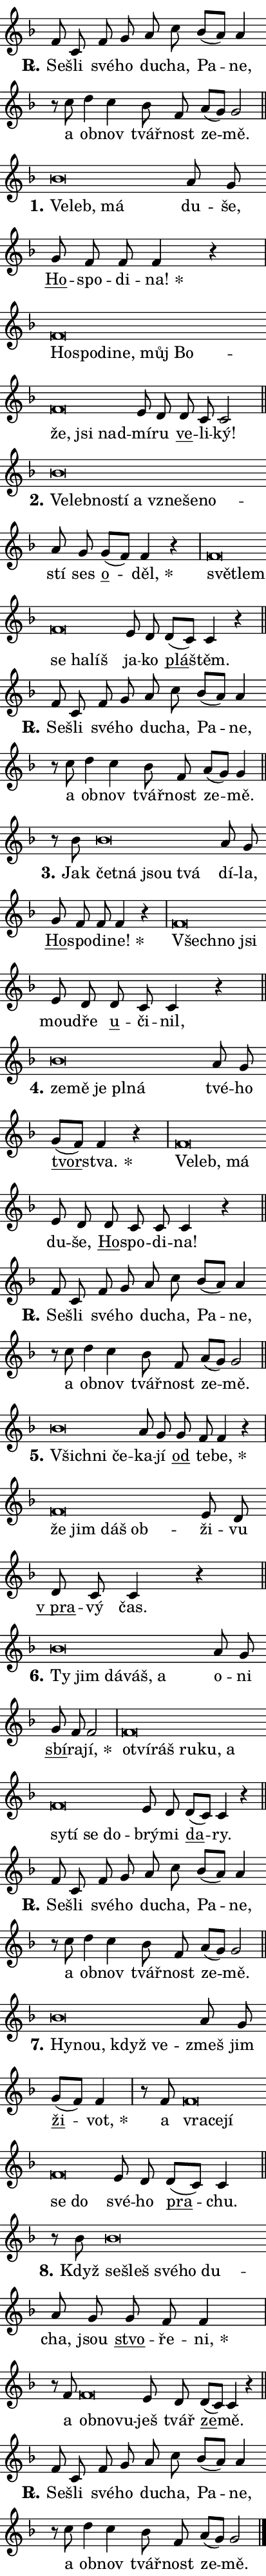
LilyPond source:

\version "2.22.1"
\header { tagline = "" }
\paper {
  indent = 0\cm
  top-margin = 0\cm
  right-margin = 0\cm
  bottom-margin = 0\cm
  left-margin = 0\cm
  paper-width = 7\cm
  page-breaking = #ly:one-page-breaking
  system-system-spacing.basic-distance = #11
  score-system-spacing.basic-distance = #11
  ragged-last = ##f
}


%% Author: Thomas Morley
%% https://lists.gnu.org/archive/html/lilypond-user/2020-05/msg00002.html
#(define (line-position grob)
"Returns position of @var[grob} in current system:
   @code{'start}, if at first time-step
   @code{'end}, if at last time-step
   @code{'middle} otherwise
"
  (let* ((col (ly:item-get-column grob))
         (ln (ly:grob-object col 'left-neighbor))
         (rn (ly:grob-object col 'right-neighbor))
         (col-to-check-left (if (ly:grob? ln) ln col))
         (col-to-check-right (if (ly:grob? rn) rn col))
         (break-dir-left
           (and
             (ly:grob-property col-to-check-left 'non-musical #f)
             (ly:item-break-dir col-to-check-left)))
         (break-dir-right
           (and
             (ly:grob-property col-to-check-right 'non-musical #f)
             (ly:item-break-dir col-to-check-right))))
        (cond ((eqv? 1 break-dir-left) 'start)
              ((eqv? -1 break-dir-right) 'end)
              (else 'middle))))

#(define (tranparent-at-line-position vctor)
  (lambda (grob)
  "Relying on @code{line-position} select the relevant enry from @var{vctor}.
Used to determine transparency,"
    (case (line-position grob)
      ((end) (not (vector-ref vctor 0)))
      ((middle) (not (vector-ref vctor 1)))
      ((start) (not (vector-ref vctor 2))))))

noteHeadBreakVisibility =
#(define-music-function (break-visibility)(vector?)
"Makes @code{NoteHead}s transparent relying on @var{break-visibility}"
#{
  \override NoteHead.transparent =
    #(tranparent-at-line-position break-visibility)
#})

#(define delete-ledgers-for-transparent-note-heads
  (lambda (grob)
    "Reads whether a @code{NoteHead} is transparent.
If so this @code{NoteHead} is removed from @code{'note-heads} from
@var{grob}, which is supposed to be @code{LedgerLineSpanner}.
As a result ledgers are not printed for this @code{NoteHead}"
    (let* ((nhds-array (ly:grob-object grob 'note-heads))
           (nhds-list
             (if (ly:grob-array? nhds-array)
                 (ly:grob-array->list nhds-array)
                 '()))
           ;; Relies on the transparent-property being done before
           ;; Staff.LedgerLineSpanner.after-line-breaking is executed.
           ;; This is fragile ...
           (to-keep
             (remove
               (lambda (nhd)
                 (ly:grob-property nhd 'transparent #f))
               nhds-list)))
      ;; TODO find a better method to iterate over grob-arrays, similiar
      ;; to filter/remove etc for lists
      ;; For now rebuilt from scratch
      (set! (ly:grob-object grob 'note-heads)  '())
      (for-each
        (lambda (nhd)
          (ly:pointer-group-interface::add-grob grob 'note-heads nhd))
        to-keep))))

hideNotes = {
  \noteHeadBreakVisibility #begin-of-line-visible
}
unHideNotes = {
  \noteHeadBreakVisibility #all-visible
}

% work-around for resetting accidentals
% https://lilypond.org/doc/v2.23/Documentation/notation/displaying-rhythms#unmetered-music
cadenzaMeasure = {
  \cadenzaOff
  \partial 1024 s1024
  \cadenzaOn
}

#(define-markup-command (accent layout props text) (markup?)
  "Underline accented syllable"
  (interpret-markup layout props
    #{\markup \override #'(offset . 4.3) \underline { #text }#}))

responsum = \markup \concat {
  "R" \hspace #-1.05 \path #0.1 #'((moveto 0 0.07) (lineto 0.9 0.8)) \hspace #0.05 "."
}

\layout {
    \context {
        \Staff
        \remove "Time_signature_engraver"
        \override LedgerLineSpanner.after-line-breaking = #delete-ledgers-for-transparent-note-heads
    }
    \context {
        \Voice {
            \override NoteHead.output-attributes = #'((class . "notehead"))
            \override Hairpin.height = #0.55
        }
    }
    \context {
        \Lyrics {
            \override StanzaNumber.output-attributes = #'((class . "stanzanumber"))
            \override LyricSpace.minimum-distance = #0.9
            \override LyricText.font-name = #"TeX Gyre Schola"
            \override LyricText.font-size = 1
            \override StanzaNumber.font-name = #"TeX Gyre Schola Bold"
            \override StanzaNumber.font-size = 1
        }
    }
}

% magnetic-lyrics.ily
%
%   written by
%     Jean Abou Samra <jean@abou-samra.fr>
%     Werner Lemberg <wl@gnu.org>
%
%   adapted by
%     Jiri Hon <jiri.hon@gmail.com>
%
% Version 2022-Apr-15

% https://www.mail-archive.com/lilypond-user@gnu.org/msg149350.html

#(define (Left_hyphen_pointer_engraver context)
   "Collect syllable-hyphen-syllable occurrences in lyrics and store
them in properties.  This engraver only looks to the left.  For
example, if the lyrics input is @code{foo -- bar}, it does the
following.

@itemize @bullet
@item
Set the @code{text} property of the @code{LyricHyphen} grob between
@q{foo} and @q{bar} to @code{foo}.

@item
Set the @code{left-hyphen} property of the @code{LyricText} grob with
text @q{foo} to the @code{LyricHyphen} grob between @q{foo} and
@q{bar}.
@end itemize

Use this auxiliary engraver in combination with the
@code{lyric-@/text::@/apply-@/magnetic-@/offset!} hook."
   (let ((hyphen #f)
         (text #f))
     (make-engraver
      (acknowledgers
       ((lyric-syllable-interface engraver grob source-engraver)
        (set! text grob)))
      (end-acknowledgers
       ((lyric-hyphen-interface engraver grob source-engraver)
        ;(when (not (grob::has-interface grob 'lyric-space-interface))
          (set! hyphen grob)));)
      ((stop-translation-timestep engraver)
       (when (and text hyphen)
         (ly:grob-set-object! text 'left-hyphen hyphen))
       (set! text #f)
       (set! hyphen #f)))))

#(define (lyric-text::apply-magnetic-offset! grob)
   "If the space between two syllables is less than the value in
property @code{LyricText@/.details@/.squash-threshold}, move the right
syllable to the left so that it gets concatenated with the left
syllable.

Use this function as a hook for
@code{LyricText@/.after-@/line-@/breaking} if the
@code{Left_@/hyphen_@/pointer_@/engraver} is active."
   (let ((hyphen (ly:grob-object grob 'left-hyphen #f)))
     (when hyphen
       (let ((left-text (ly:spanner-bound hyphen LEFT)))
         (when (grob::has-interface left-text 'lyric-syllable-interface)
           (let* ((common (ly:grob-common-refpoint grob left-text X))
                  (this-x-ext (ly:grob-extent grob common X))
                  (left-x-ext
                   (begin
                     ;; Trigger magnetism for left-text.
                     (ly:grob-property left-text 'after-line-breaking)
                     (ly:grob-extent left-text common X)))
                  ;; `delta` is the gap width between two syllables.
                  (delta (- (interval-start this-x-ext)
                            (interval-end left-x-ext)))
                  (details (ly:grob-property grob 'details))
                  (threshold (assoc-get 'squash-threshold details 0.2)))
             (when (< delta threshold)
               (let* (;; We have to manipulate the input text so that
                      ;; ligatures crossing syllable boundaries are not
                      ;; disabled.  For languages based on the Latin
                      ;; script this is essentially a beautification.
                      ;; However, for non-Western scripts it can be a
                      ;; necessity.
                      (lt (ly:grob-property left-text 'text))
                      (rt (ly:grob-property grob 'text))
                      (is-space (grob::has-interface hyphen 'lyric-space-interface))
                      (space (if is-space " " ""))
                      (space-markup (grob-interpret-markup grob " "))
                      (space-size (interval-length (ly:stencil-extent space-markup X)))
                      (extra-delta (if is-space space-size 0))
                      ;; Append new syllable.
                      (ltrt-space (if (and (string? lt) (string? rt))
                                (string-append lt space rt)
                                (make-concat-markup (list lt space rt))))
                      ;; Right-align `ltrt` to the right side.
                      (ltrt-space-markup (grob-interpret-markup
                               grob
                               (make-translate-markup
                                (cons (interval-length this-x-ext) 0)
                                (make-right-align-markup ltrt-space)))))
                 (begin
                   ;; Don't print `left-text`.
                   (ly:grob-set-property! left-text 'stencil #f)
                   ;; Set text and stencil (which holds all collected
                   ;; syllables so far) and shift it to the left.
                   (ly:grob-set-property! grob 'text ltrt-space)
                   (ly:grob-set-property! grob 'stencil ltrt-space-markup)
                   (ly:grob-translate-axis! grob (- (- delta extra-delta)) X))))))))))


#(define (lyric-hyphen::displace-bounds-first grob)
   ;; Make very sure this callback isn't triggered too early.
   (let ((left (ly:spanner-bound grob LEFT))
         (right (ly:spanner-bound grob RIGHT)))
     (ly:grob-property left 'after-line-breaking)
     (ly:grob-property right 'after-line-breaking)
     (ly:lyric-hyphen::print grob)))

squashThreshold = #0.4

\layout {
  \context {
    \Lyrics
    \consists #Left_hyphen_pointer_engraver
    \override LyricText.after-line-breaking =
      #lyric-text::apply-magnetic-offset!
    \override LyricHyphen.stencil = #lyric-hyphen::displace-bounds-first
    \override LyricText.details.squash-threshold = \squashThreshold
    \override LyricHyphen.minimum-distance = 0
    \override LyricHyphen.minimum-length = \squashThreshold
  }
}

squash = \override LyricText.details.squash-threshold = 9999
unSquash = \override LyricText.details.squash-threshold = \squashThreshold

left = \override LyricText.self-alignment-X = #LEFT
unLeft = \revert LyricText.self-alignment-X

starOffset = #(lambda (grob) 
                (let ((x_offset (ly:self-alignment-interface::aligned-on-x-parent grob)))
                  (if (= x_offset 0) 0 (+ x_offset 1.2))))

star = #(define-music-function (syllable)(string?)
"Append star separator at the end of a syllable"
#{
  \once \override LyricText.X-offset = #starOffset
  \lyricmode { \markup {
    #syllable
    \override #'((font-name . "TeX Gyre Schola Bold")) \hspace #0.2 \lower #0.65 \larger "*"
  } }
#})

starAccent = #(define-music-function (syllable)(string?)
"Append star separator at the end of a syllable and make accent"
#{
  \once \override LyricText.X-offset = #starOffset
  \lyricmode { \markup {
    \accent #syllable
    \override #'((font-name . "TeX Gyre Schola Bold")) \hspace #0.2 \lower #0.65 \larger "*"
  } }
#})

breath = #(define-music-function (syllable)(string?)
"Append breathing indicator at the end of a syllable"
#{
  \lyricmode { \markup { #syllable "+" } }
#})

optionalBreath = #(define-music-function (syllable)(string?)
"Append optional breathing indicator at the end of a syllable"
#{
  \lyricmode { \markup { #syllable "(+)" } }
#})


\score {
    <<
        \new Voice = "melody" { \cadenzaOn \key f \major \relative { f'8 c f g a c \bar "" bes[( a)] a4 \bar "" r8 c d4 c \bar "" bes8 f \bar "" a[( g)] g2 \cadenzaMeasure \bar "||" \break }
\relative { bes'\breve*1/16 \hideNotes \breve*1/16 \breve*1/16 \bar "" \unHideNotes a8 g \bar "" g f f f4 r \cadenzaMeasure \bar "|" f\breve*1/16 \hideNotes \breve*1/16 \bar "" \breve*1/16 \bar "" \breve*1/16 \bar "" \breve*1/16 \bar "" \breve*1/16 \bar "" \breve*1/16 \bar "" \breve*1/16 \breve*1/16 \bar "" \unHideNotes e8 d \bar "" d c c2 \cadenzaMeasure \bar "||" \break }
\relative { bes'\breve*1/16 \hideNotes \breve*1/16 \bar "" \breve*1/16 \bar "" \breve*1/16 \bar "" \breve*1/16 \bar "" \breve*1/16 \bar "" \breve*1/16 \breve*1/16 \bar "" \unHideNotes a8 g \bar "" g[( f)] f4 r \cadenzaMeasure \bar "|" f\breve*1/16 \hideNotes \breve*1/16 \bar "" \breve*1/16 \bar "" \breve*1/16 \breve*1/16 \bar "" \unHideNotes e8 d \bar "" d[( c)] c4 r \cadenzaMeasure \bar "||" \break }
\relative { f'8 c f g a c \bar "" bes[( a)] a4 \bar "" r8 c d4 c \bar "" bes8 f \bar "" a[( g)] g4 \cadenzaMeasure \bar "||" \break }
\relative { r8 bes'8 bes\breve*1/16 \hideNotes \breve*1/16 \bar "" \breve*1/16 \breve*1/16 \bar "" \unHideNotes a8 g \bar "" g f f f4 r \cadenzaMeasure \bar "|" f\breve*1/16 \hideNotes \breve*1/16 \breve*1/16 \bar "" \unHideNotes e8 d \bar "" d c c4 r \cadenzaMeasure \bar "||" \break }
\relative { bes'\breve*1/16 \hideNotes \breve*1/16 \bar "" \breve*1/16 \bar "" \breve*1/16 \breve*1/16 \bar "" \unHideNotes a8 g \bar "" g[( f)] f4 r \cadenzaMeasure \bar "|" f\breve*1/16 \hideNotes \breve*1/16 \breve*1/16 \bar "" \unHideNotes e8 d \bar "" d c c c4 r \cadenzaMeasure \bar "||" \break }
\relative { f'8 c f g a c \bar "" bes[( a)] a4 \bar "" r8 c d4 c \bar "" bes8 f \bar "" a[( g)] g2 \cadenzaMeasure \bar "||" \break }
\relative { bes'\breve*1/16 \hideNotes \breve*1/16 \breve*1/16 \bar "" \unHideNotes a8 g \bar "" g f f4 r \cadenzaMeasure \bar "|" f\breve*1/16 \hideNotes \breve*1/16 \bar "" \breve*1/16 \breve*1/16 \bar "" \unHideNotes e8 d \bar "" d c c4 r \cadenzaMeasure \bar "||" \break }
\relative { bes'\breve*1/16 \hideNotes \breve*1/16 \bar "" \breve*1/16 \bar "" \breve*1/16 \breve*1/16 \bar "" \unHideNotes a8 g \bar "" g f f2 \cadenzaMeasure \bar "|" f\breve*1/16 \hideNotes \breve*1/16 \bar "" \breve*1/16 \bar "" \breve*1/16 \bar "" \breve*1/16 \bar "" \breve*1/16 \bar "" \breve*1/16 \bar "" \breve*1/16 \bar "" \breve*1/16 \breve*1/16 \bar "" \unHideNotes e8 d \bar "" d[( c)] c4 r \cadenzaMeasure \bar "||" \break }
\relative { f'8 c f g a c \bar "" bes[( a)] a4 \bar "" r8 c d4 c \bar "" bes8 f \bar "" a[( g)] g2 \cadenzaMeasure \bar "||" \break }
\relative { bes'\breve*1/16 \hideNotes \breve*1/16 \bar "" \breve*1/16 \breve*1/16 \bar "" \unHideNotes a8 g \bar "" g[( f)] f4 \cadenzaMeasure \bar "|" r8 f8 f\breve*1/16 \hideNotes \breve*1/16 \bar "" \breve*1/16 \bar "" \breve*1/16 \breve*1/16 \bar "" \unHideNotes e8 d \bar "" d[( c)] c4 \cadenzaMeasure \bar "||" \break }
\relative { r8 bes'8 bes\breve*1/16 \hideNotes \breve*1/16 \bar "" \breve*1/16 \bar "" \breve*1/16 \breve*1/16 \bar "" \unHideNotes a8 g \bar "" g f f4 \cadenzaMeasure \bar "|" r8 f8 f\breve*1/16 \hideNotes \breve*1/16 \breve*1/16 \bar "" \unHideNotes e8 d \bar "" d[( c)] c4 r \cadenzaMeasure \bar "||" \break }
\relative { f'8 c f g a c \bar "" bes[( a)] a4 \bar "" r8 c d4 c \bar "" bes8 f \bar "" a[( g)] g2 \cadenzaMeasure \bar "||" \break } \bar "|." }
        \new Lyrics \lyricsto "melody" { \lyricmode { \set stanza = \responsum
Se -- šli své -- ho du -- cha, Pa -- ne, a ob -- nov tvář -- nost ze -- mě.
\set stanza = "1."
\left Ve -- \squash leb, má \unLeft \unSquash du -- še, \markup \accent Ho -- spo -- di -- \star na! \left Ho -- \squash spo -- di -- ne, můj Bo -- že, jsi nad -- \unLeft \unSquash mí -- ru \markup \accent ve -- li -- ký!
\set stanza = "2."
\left Ve -- \squash leb -- no -- stí a vzne -- še -- no -- \unLeft \unSquash stí ses \markup \accent o -- \star děl, \left svě -- \squash tlem se ha -- líš \unLeft \unSquash ja -- ko \markup \accent plá -- štěm.
\set stanza = \responsum
Se -- šli své -- ho du -- cha, Pa -- ne, a ob -- nov tvář -- nost ze -- mě.
\set stanza = "3."
Jak \left čet -- \squash ná jsou tvá \unLeft \unSquash dí -- la, \markup \accent Ho -- spo -- di -- \star ne! \left Všech -- \squash no jsi \unLeft \unSquash mou -- dře \markup \accent u -- či -- nil,
\set stanza = "4."
\left ze -- \squash mě je pl -- ná \unLeft \unSquash tvé -- ho \markup \accent tvor -- \star stva. \left Ve -- \squash leb, má \unLeft \unSquash du -- še, \markup \accent Ho -- spo -- di -- na!
\set stanza = \responsum
Se -- šli své -- ho du -- cha, Pa -- ne, a ob -- nov tvář -- nost ze -- mě.
\set stanza = "5."
\left Všich -- \squash ni če -- \unLeft \unSquash ka -- jí \markup \accent od te -- \star be, \left že \squash jim dáš ob -- \unLeft \unSquash ži -- vu \markup \accent "v pra" -- vý čas.
\set stanza = "6."
\left Ty \squash jim dá -- váš, a \unLeft \unSquash o -- ni \markup \accent sbí -- ra -- \star jí, \left o -- \squash tví -- ráš ru -- ku, a sy -- tí se do -- \unLeft \unSquash brý -- mi \markup \accent da -- ry.
\set stanza = \responsum
Se -- šli své -- ho du -- cha, Pa -- ne, a ob -- nov tvář -- nost ze -- mě.
\set stanza = "7."
\left Hy -- \squash nou, když ve -- \unLeft \unSquash zmeš jim \markup \accent ži -- \star vot, a \left vra -- \squash ce -- jí se do \unLeft \unSquash své -- ho \markup \accent pra -- chu.
\set stanza = "8."
Když \left se -- \squash šleš své -- ho du -- \unLeft \unSquash cha, jsou \markup \accent stvo -- ře -- \star ni, a \left ob -- \squash no -- vu -- \unLeft \unSquash ješ tvář \markup \accent ze -- mě.
\set stanza = \responsum
Se -- šli své -- ho du -- cha, Pa -- ne, a ob -- nov tvář -- nost ze -- mě. } }
    >>
    \layout {}
}
